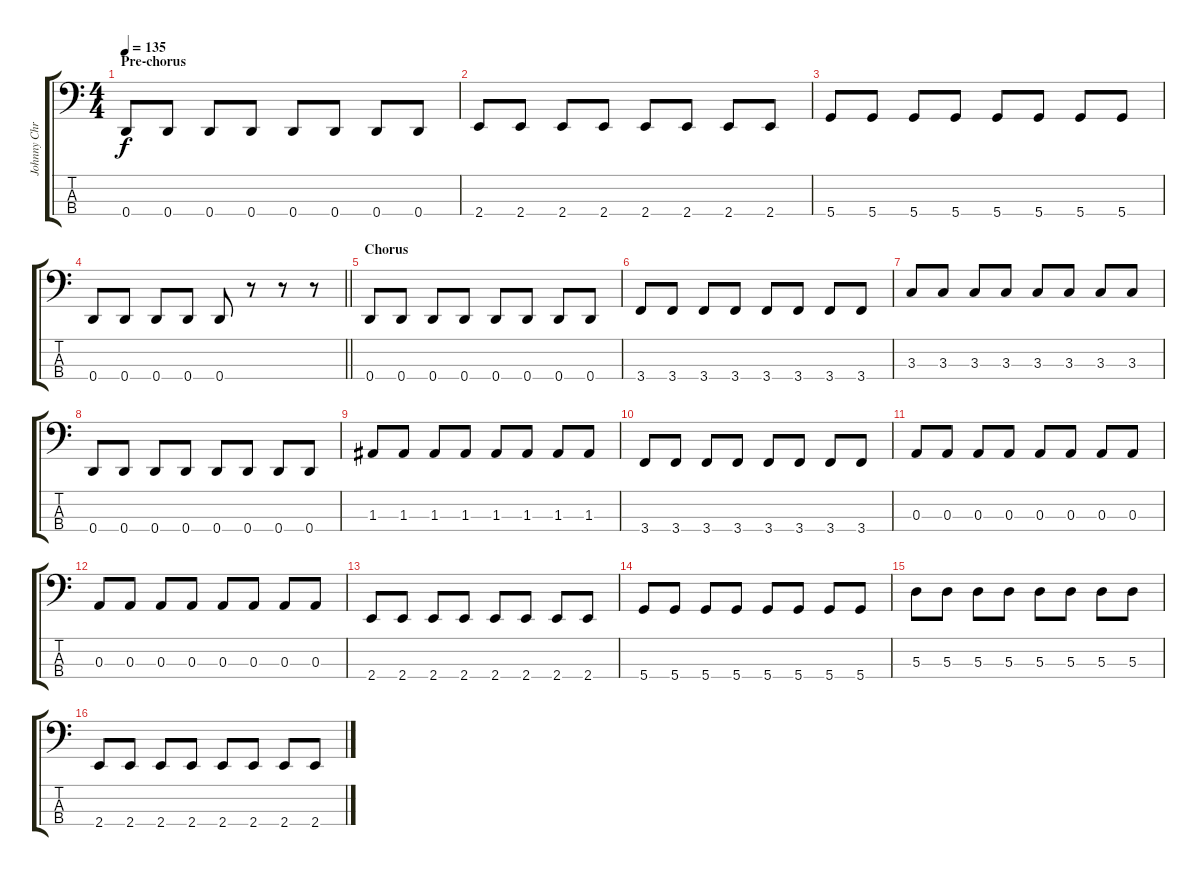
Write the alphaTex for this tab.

\track ("Johnny Christ" "Johnny Chr") {instrument electricbassfinger}
\staff {score tabs}
\tuning (G2 D2 A1 D1) {hide}
\ts (4 4)
\section ("" "Pre-chorus")
\tempo 135
\clef f4
\ks c
0.4.8{dy f} 0.4.8 0.4.8 0.4.8 0.4.8 0.4.8 0.4.8 0.4.8 |
2.4.8 2.4.8 2.4.8 2.4.8 2.4.8 2.4.8 2.4.8 2.4.8 |
5.4.8 5.4.8 5.4.8 5.4.8 5.4.8 5.4.8 5.4.8 5.4.8 |
\barLineRight lightlight
0.4.8 0.4.8 0.4.8 0.4.8 0.4.8 r.8 r.8 r.8 |
\section ("" "Chorus")
0.4.8 0.4.8 0.4.8 0.4.8 0.4.8 0.4.8 0.4.8 0.4.8 |
3.4.8 3.4.8 3.4.8 3.4.8 3.4.8 3.4.8 3.4.8 3.4.8 |
3.3.8 3.3.8 3.3.8 3.3.8 3.3.8 3.3.8 3.3.8 3.3.8 |
0.4.8 0.4.8 0.4.8 0.4.8 0.4.8 0.4.8 0.4.8 0.4.8 |
1.3.8 1.3.8 1.3.8 1.3.8 1.3.8 1.3.8 1.3.8 1.3.8 |
3.4.8 3.4.8 3.4.8 3.4.8 3.4.8 3.4.8 3.4.8 3.4.8 |
0.3.8 0.3.8 0.3.8 0.3.8 0.3.8 0.3.8 0.3.8 0.3.8 |
0.3.8 0.3.8 0.3.8 0.3.8 0.3.8 0.3.8 0.3.8 0.3.8 |
2.4.8 2.4.8 2.4.8 2.4.8 2.4.8 2.4.8 2.4.8 2.4.8 |
5.4.8 5.4.8 5.4.8 5.4.8 5.4.8 5.4.8 5.4.8 5.4.8 |
5.3.8 5.3.8 5.3.8 5.3.8 5.3.8 5.3.8 5.3.8 5.3.8 |
2.4.8 2.4.8 2.4.8 2.4.8 2.4.8 2.4.8 2.4.8 2.4.8
